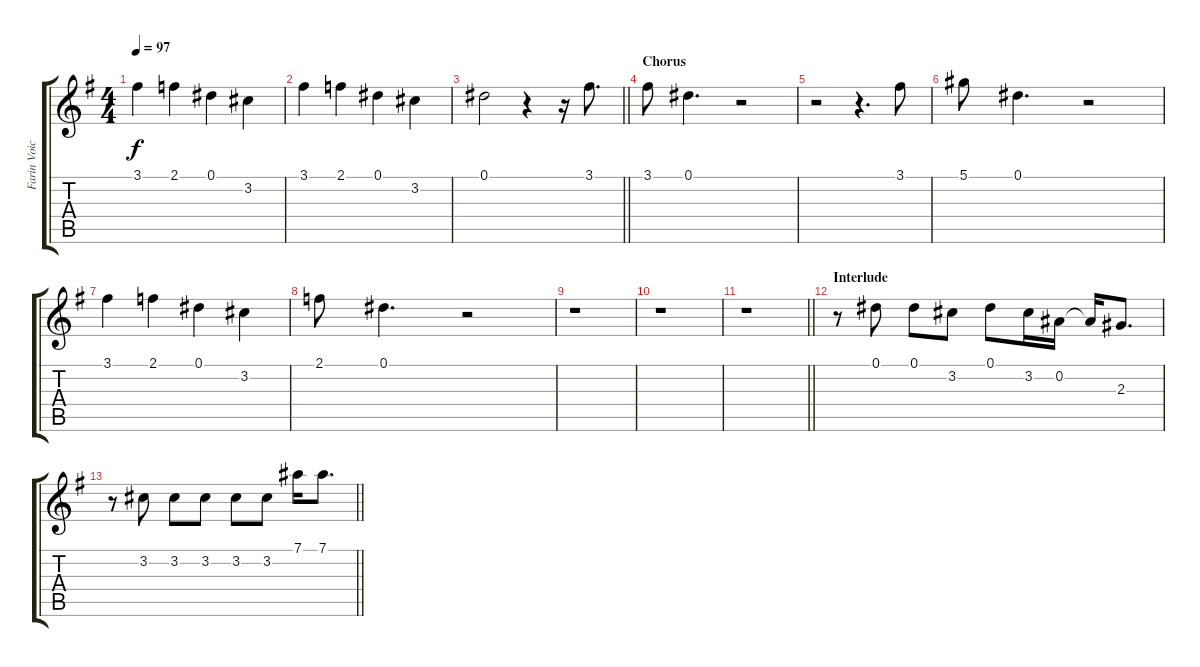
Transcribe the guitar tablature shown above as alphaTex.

\track ("Farin Voice" "Farin Voic") {instrument overdrivenguitar}
\staff {score tabs}
\tuning (Eb4 Bb3 Gb3 Db3 Ab2 Eb2) {hide}
\ts (4 4)
\tempo 97
\clef g2
\ks g
3.1.4{dy f} 2.1.4 0.1.4 3.2.4 |
3.1.4 2.1.4 0.1.4 3.2.4 |
\barLineRight lightlight
0.1.2 r.4 r.16 3.1.8{d} |
\section ("" "Chorus")
3.1.8 0.1.4{d} r.2 |
r.2 r.4{d} 3.1.8 |
5.1.8 0.1.4{d} r.2 |
3.1.4 2.1.4 0.1.4 3.2.4 |
2.1.8 0.1.4{d} r.2 |
r.1 |
r.1 |
\barLineRight lightlight
r.1 |
\section ("" "Interlude")
r.8 0.1.8 0.1.8 3.2.8 0.1.8 3.2.16 0.2.16 0.2{t}.16 2.3.8{d} |
\barLineRight lightlight
r.8 3.2.8 3.2.8 3.2.8 3.2.8 3.2.8 7.1.16 7.1.8{d}
